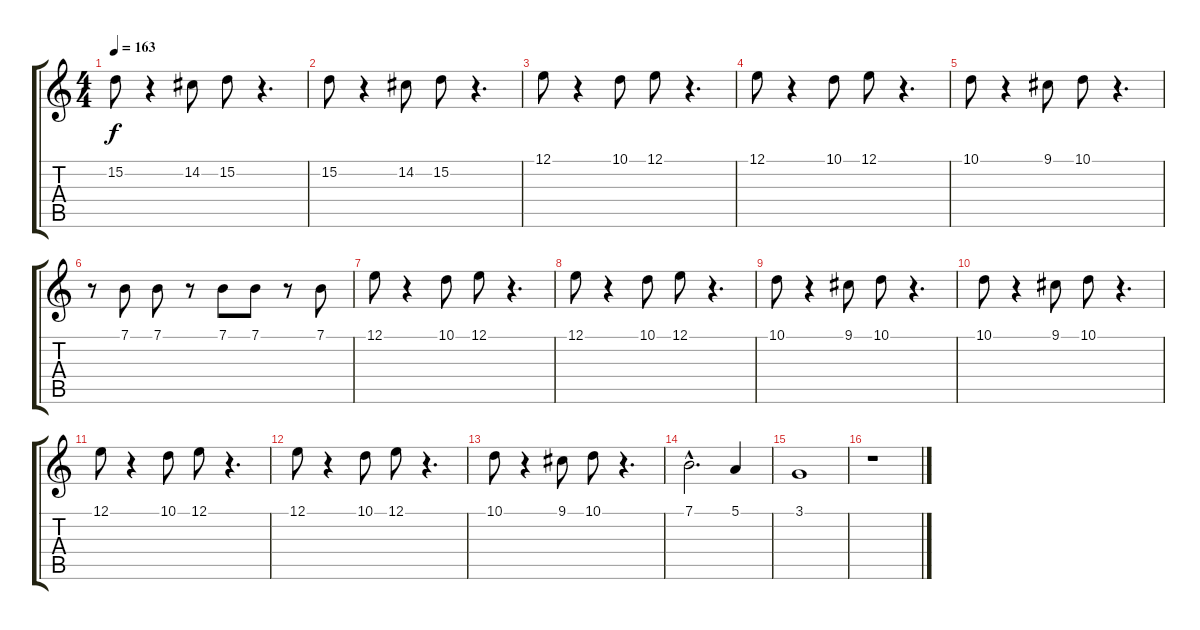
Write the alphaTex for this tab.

\track "" {instrument stringensemble1}
\staff {score tabs}
\tuning (E4 B3 G3 D3 A2 E2) {hide}
\ts (4 4)
\tempo 163
\clef g2
\ks c
15.2.8{dy f} r.4 14.2.8 15.2.8 r.4{d} |
15.2.8 r.4 14.2.8 15.2.8 r.4{d} |
12.1.8 r.4 10.1.8 12.1.8 r.4{d} |
12.1.8 r.4 10.1.8 12.1.8 r.4{d} |
10.1.8 r.4 9.1.8 10.1.8 r.4{d} |
r.8 7.1.8 7.1.8 r.8 7.1.8 7.1.8 r.8 7.1.8 |
12.1.8 r.4 10.1.8 12.1.8 r.4{d} |
12.1.8 r.4 10.1.8 12.1.8 r.4{d} |
10.1.8 r.4 9.1.8 10.1.8 r.4{d} |
10.1.8 r.4 9.1.8 10.1.8 r.4{d} |
12.1.8 r.4 10.1.8 12.1.8 r.4{d} |
12.1.8 r.4 10.1.8 12.1.8 r.4{d} |
10.1.8 r.4 9.1.8 10.1.8 r.4{d} |
7.1{hac}.2{d} 5.1.4 |
3.1.1 |
r.1
